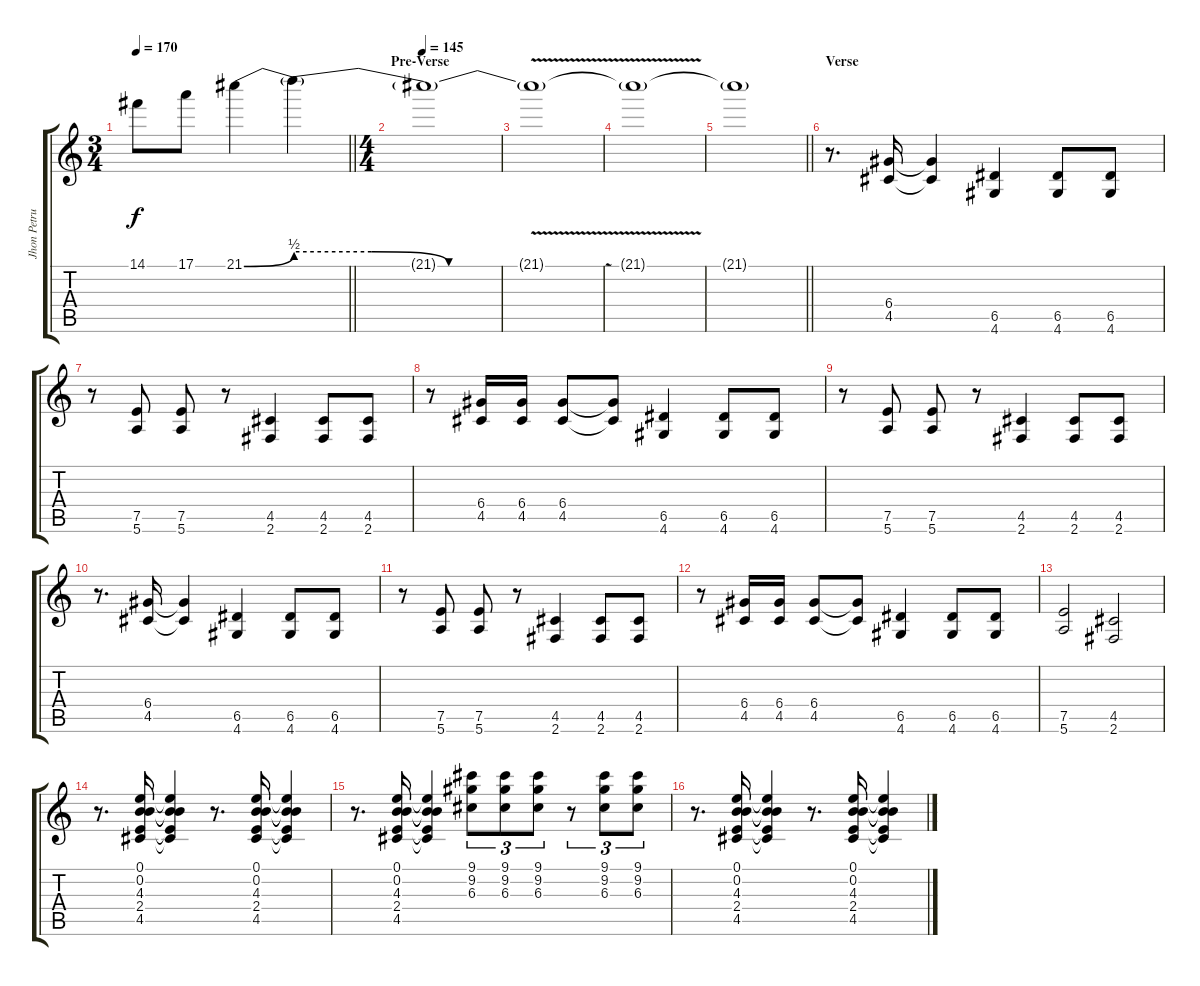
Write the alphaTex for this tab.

\track ("Jhon Petrucci" "Jhon Petru") {instrument distortionguitar}
\staff {score tabs}
\tuning (E4 B3 G3 D3 A2 E2) {hide}
\ts (3 4)
\tempo 170
\clef g2
\barLineRight lightlight
\ks c
14.1.8{dy f} 17.1.8 21.1{be (bend 0 0 60 2)}.4 21.1{be (custom 0 2 15 2 30 0 60 0) t}.4 |
\ts (4 4)
\section ("" "Pre-Verse")
\tempo 145
21.1{t}.1 |
21.1{v t}.1 |
21.1{t}.1 |
\barLineRight lightlight
21.1{t}.1 |
\section ("" "Verse")
r.8{d} (6.4 4.5).16 (6.4{t} 4.5{t}).4 (6.5 4.6).4 (6.5 4.6).8 (6.5 4.6).8 |
r.8 (7.5 5.6).8 (7.5 5.6).8 r.8 (4.5 2.6).4 (4.5 2.6).8 (4.5 2.6).8 |
r.8 (6.4 4.5).16 (6.4 4.5).16 (6.4 4.5).8 (6.4{t} 4.5{t}).8 (6.5 4.6).4 (6.5 4.6).8 (6.5 4.6).8 |
r.8 (7.5 5.6).8 (7.5 5.6).8 r.8 (4.5 2.6).4 (4.5 2.6).8 (4.5 2.6).8 |
r.8{d} (6.4 4.5).16 (6.4{t} 4.5{t}).4 (6.5 4.6).4 (6.5 4.6).8 (6.5 4.6).8 |
r.8 (7.5 5.6).8 (7.5 5.6).8 r.8 (4.5 2.6).4 (4.5 2.6).8 (4.5 2.6).8 |
r.8 (6.4 4.5).16 (6.4 4.5).16 (6.4 4.5).8 (6.4{t} 4.5{t}).8 (6.5 4.6).4 (6.5 4.6).8 (6.5 4.6).8 |
(7.5 5.6).2 (4.5 2.6).2 |
r.8{d} (0.1 0.2 4.3 2.4 4.5).16 (0.1{t} 0.2{t} 4.3{t} 2.4{t} 4.5{t}).4 r.8{d} (0.1 0.2 4.3 2.4 4.5).16 (0.1{t} 0.2{t} 4.3{t} 2.4{t} 4.5{t}).4 |
r.8{d} (0.1 0.2 4.3 2.4 4.5).16 (0.1{t} 0.2{t} 4.3{t} 2.4{t} 4.5{t}).4 (9.1 9.2 6.3).8{tu (3 2)} (9.1 9.2 6.3).8{tu (3 2)} (9.1 9.2 6.3).8{tu (3 2)} r.8{tu (3 2)} (9.1 9.2 6.3).8{tu (3 2)} (9.1 9.2 6.3).8{tu (3 2)} |
r.8{d} (0.1 0.2 4.3 2.4 4.5).16 (0.1{t} 0.2{t} 4.3{t} 2.4{t} 4.5{t}).4 r.8{d} (0.1 0.2 4.3 2.4 4.5).16 (0.1{t} 0.2{t} 4.3{t} 2.4{t} 4.5{t}).4
